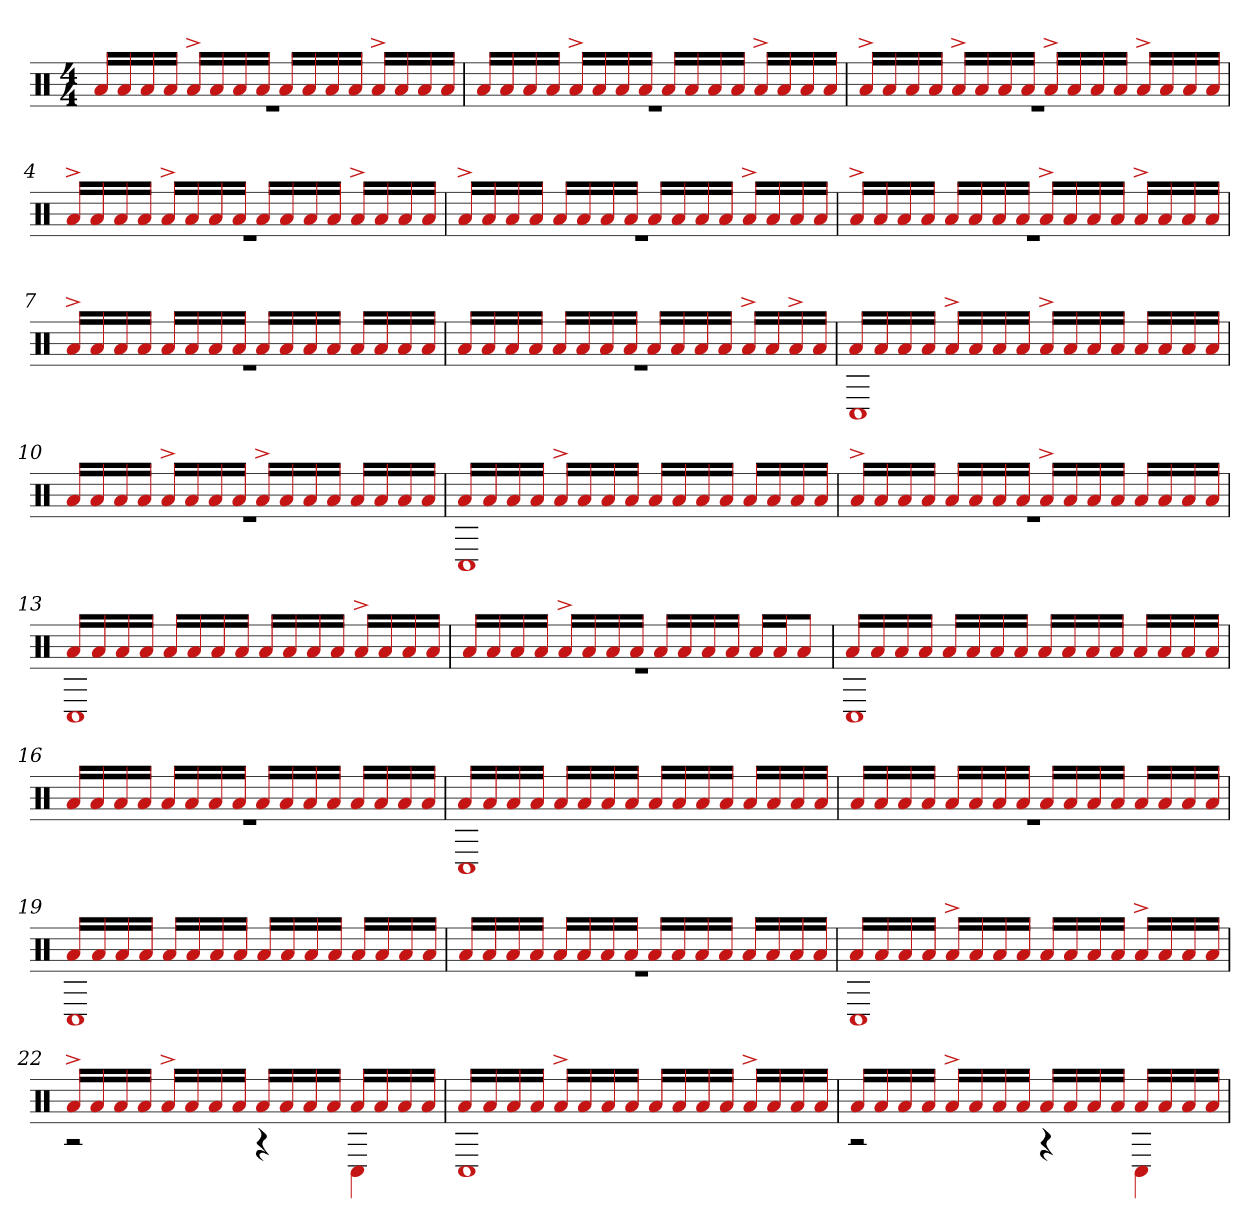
**kern
*part1
*staff1
*clefX
*k[]
*M4/4
=1
*^
16aLL	1r
16a	.
16a	.
16aJJ	.
16a^LL	.
16a	.
16a	.
16aJJ	.
16aLL	.
16a	.
16a	.
16aJJ	.
16a^LL	.
16a	.
16a	.
16aJJ	.
=2	=2
16aLL	1r
16a	.
16a	.
16aJJ	.
16a^LL	.
16a	.
16a	.
16aJJ	.
16aLL	.
16a	.
16a	.
16aJJ	.
16a^LL	.
16a	.
16a	.
16aJJ	.
=3	=3
16a^LL	1r
16a	.
16a	.
16aJJ	.
16a^LL	.
16a	.
16a	.
16aJJ	.
16a^LL	.
16a	.
16a	.
16aJJ	.
16a^LL	.
16a	.
16a	.
16aJJ	.
=4	=4
16a^LL	1r
16a	.
16a	.
16aJJ	.
16a^LL	.
16a	.
16a	.
16aJJ	.
16aLL	.
16a	.
16a	.
16aJJ	.
16a^LL	.
16a	.
16a	.
16aJJ	.
=5	=5
16a^LL	1r
16a	.
16a	.
16aJJ	.
16aLL	.
16a	.
16a	.
16aJJ	.
16aLL	.
16a	.
16a	.
16aJJ	.
16a^LL	.
16a	.
16a	.
16aJJ	.
=6	=6
16a^LL	1r
16a	.
16a	.
16aJJ	.
16aLL	.
16a	.
16a	.
16aJJ	.
16a^LL	.
16a	.
16a	.
16aJJ	.
16a^LL	.
16a	.
16a	.
16aJJ	.
=7	=7
16a^LL	1r
16a	.
16a	.
16aJJ	.
16aLL	.
16a	.
16a	.
16aJJ	.
16aLL	.
16a	.
16a	.
16aJJ	.
16aLL	.
16a	.
16a	.
16aJJ	.
=8	=8
16aLL	1r
16a	.
16a	.
16aJJ	.
16aLL	.
16a	.
16a	.
16aJJ	.
16aLL	.
16a	.
16a	.
16aJJ	.
16a^LL	.
16a	.
16a^	.
16aJJ	.
=9	=9
16aLL	1C#
16a	.
16a	.
16aJJ	.
16a^LL	.
16a	.
16a	.
16aJJ	.
16a^LL	.
16a	.
16a	.
16aJJ	.
16aLL	.
16a	.
16a	.
16aJJ	.
=10	=10
16aLL	1r
16a	.
16a	.
16aJJ	.
16a^LL	.
16a	.
16a	.
16aJJ	.
16a^LL	.
16a	.
16a	.
16aJJ	.
16aLL	.
16a	.
16a	.
16aJJ	.
=11	=11
16aLL	1C#
16a	.
16a	.
16aJJ	.
16a^LL	.
16a	.
16a	.
16aJJ	.
16aLL	.
16a	.
16a	.
16aJJ	.
16aLL	.
16a	.
16a	.
16aJJ	.
=12	=12
16a^LL	1r
16a	.
16a	.
16aJJ	.
16aLL	.
16a	.
16a	.
16aJJ	.
16a^LL	.
16a	.
16a	.
16aJJ	.
16aLL	.
16a	.
16a	.
16aJJ	.
=13	=13
16aLL	1C#
16a	.
16a	.
16aJJ	.
16aLL	.
16a	.
16a	.
16aJJ	.
16aLL	.
16a	.
16a	.
16aJJ	.
16a^LL	.
16a	.
16a	.
16aJJ	.
=14	=14
16aLL	1r
16a	.
16a	.
16aJJ	.
16a^LL	.
16a	.
16a	.
16aJJ	.
16aLL	.
16a	.
16a	.
16aJJ	.
16aLL	.
16aJ	.
8aJ	.
=15	=15
16aLL	1C#
16a	.
16a	.
16aJJ	.
16aLL	.
16a	.
16a	.
16aJJ	.
16aLL	.
16a	.
16a	.
16aJJ	.
16aLL	.
16a	.
16a	.
16aJJ	.
=16	=16
16aLL	1r
16a	.
16a	.
16aJJ	.
16aLL	.
16a	.
16a	.
16aJJ	.
16aLL	.
16a	.
16a	.
16aJJ	.
16aLL	.
16a	.
16a	.
16aJJ	.
=17	=17
16aLL	1C#
16a	.
16a	.
16aJJ	.
16aLL	.
16a	.
16a	.
16aJJ	.
16aLL	.
16a	.
16a	.
16aJJ	.
16aLL	.
16a	.
16a	.
16aJJ	.
=18	=18
16aLL	1r
16a	.
16a	.
16aJJ	.
16aLL	.
16a	.
16a	.
16aJJ	.
16aLL	.
16a	.
16a	.
16aJJ	.
16aLL	.
16a	.
16a	.
16aJJ	.
=19	=19
16aLL	1C#
16a	.
16a	.
16aJJ	.
16aLL	.
16a	.
16a	.
16aJJ	.
16aLL	.
16a	.
16a	.
16aJJ	.
16aLL	.
16a	.
16a	.
16aJJ	.
=20	=20
16aLL	1r
16a	.
16a	.
16aJJ	.
16aLL	.
16a	.
16a	.
16aJJ	.
16aLL	.
16a	.
16a	.
16aJJ	.
16aLL	.
16a	.
16a	.
16aJJ	.
=21	=21
16aLL	1C#
16a	.
16a	.
16aJJ	.
16a^LL	.
16a	.
16a	.
16aJJ	.
16aLL	.
16a	.
16a	.
16aJJ	.
16a^LL	.
16a	.
16a	.
16aJJ	.
=22	=22
16a^LL	2r
16a	.
16a	.
16aJJ	.
16a^LL	.
16a	.
16a	.
16aJJ	.
16aLL	4r
16a	.
16a	.
16aJJ	.
16aLL	4C#
16a	.
16a	.
16aJJ	.
=23	=23
16aLL	1C#
16a	.
16a	.
16aJJ	.
16a^LL	.
16a	.
16a	.
16aJJ	.
16aLL	.
16a	.
16a	.
16aJJ	.
16a^LL	.
16a	.
16a	.
16aJJ	.
=24	=24
16aLL	2r
16a	.
16a	.
16aJJ	.
16a^LL	.
16a	.
16a	.
16aJJ	.
16aLL	4r
16a	.
16a	.
16aJJ	.
16aLL	4C#
16a	.
16a	.
16aJJ	.
*v	*v
=
*-
